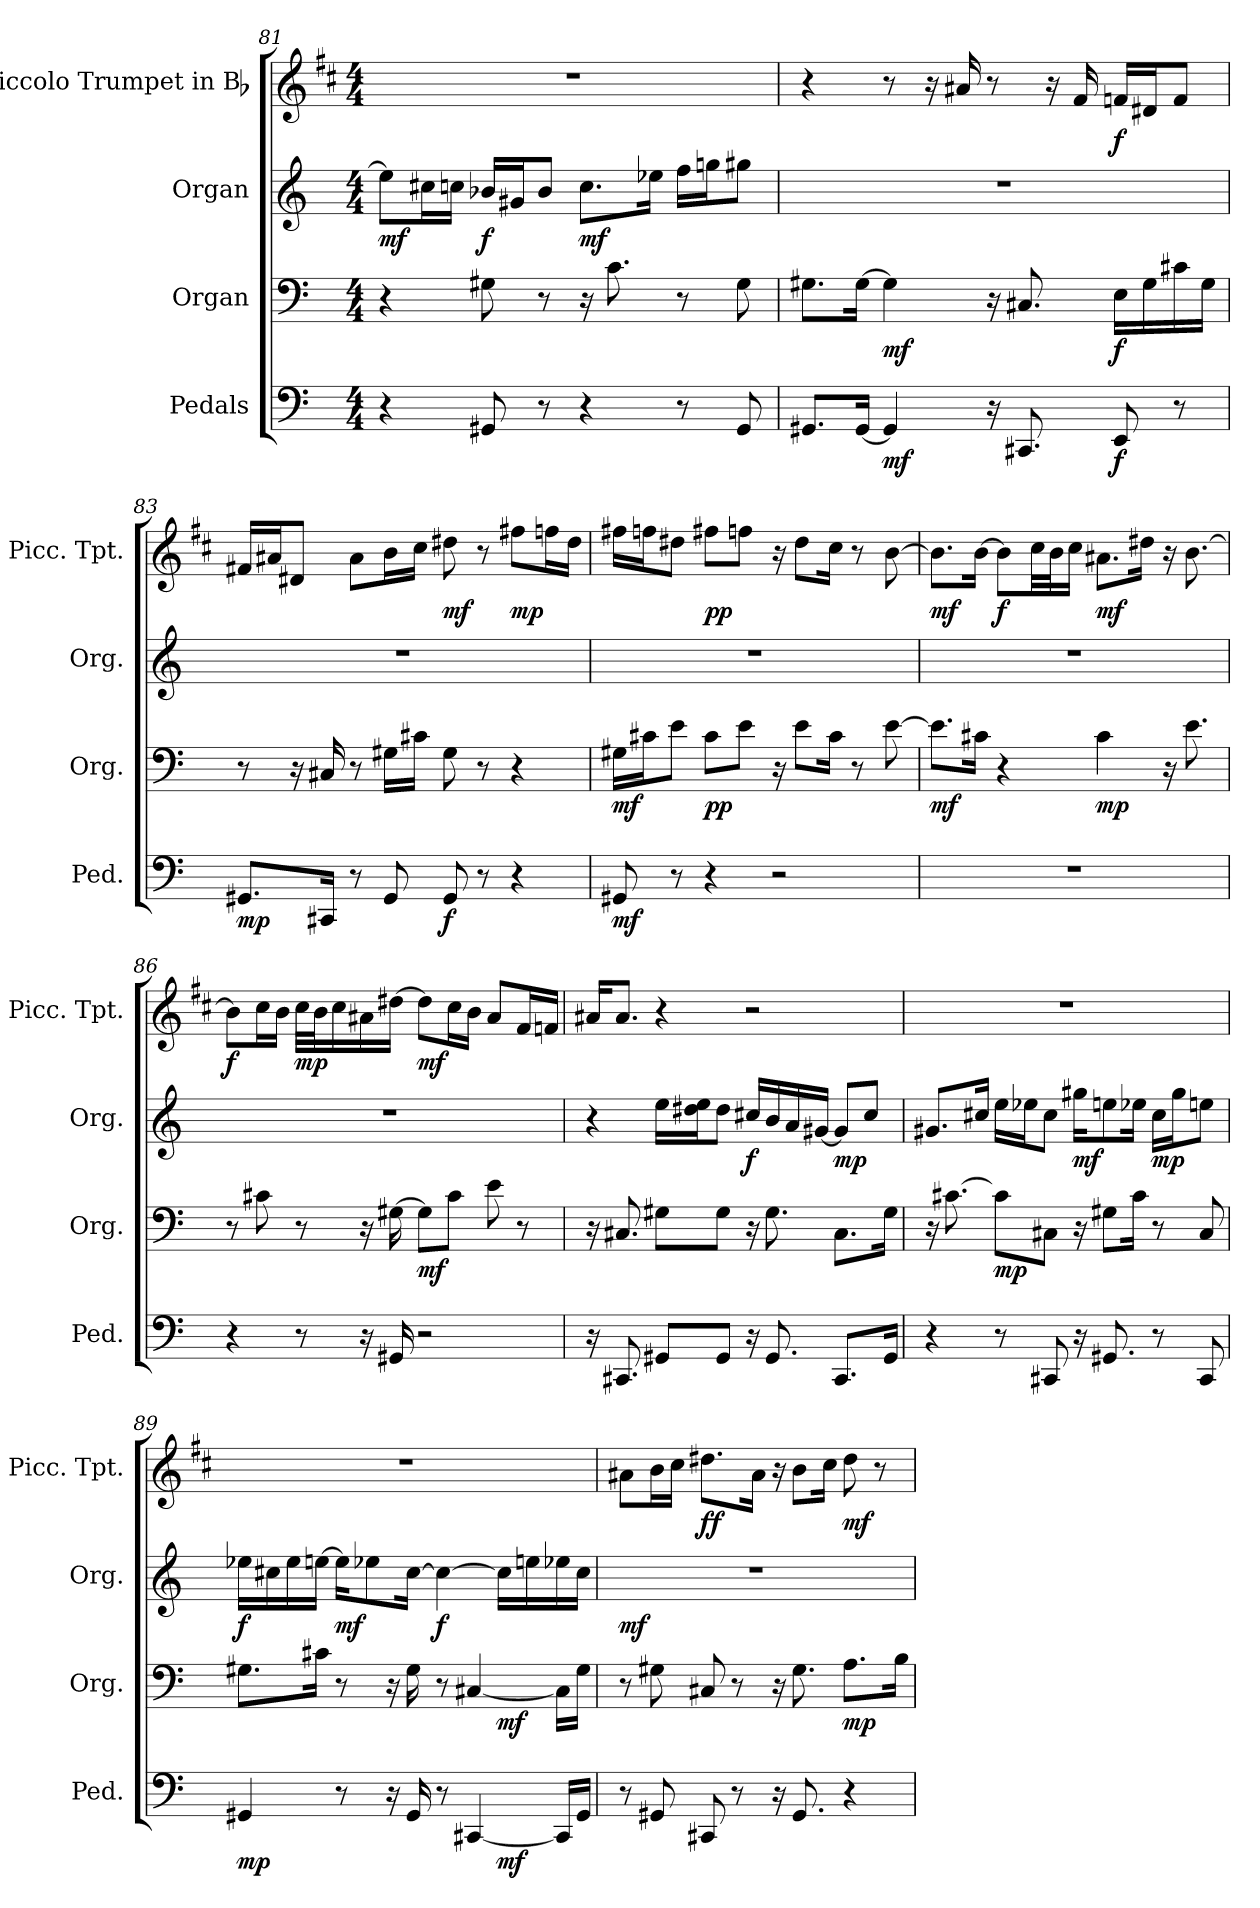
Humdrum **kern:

**kern	**dynam	**kern	**dynam	**kern	**dynam	**kern	**dynam
*part4	*part4	*part3	*part3	*part2	*part2	*part1	*part1
*staff4	*staff4	*staff3	*staff3	*staff2	*staff2	*staff1	*staff1
*I"Pedals	*	*I"Organ	*	*I"Organ	*	*I"Piccolo Trumpet in Bb	*
*I'Ped.	*	*I'Org.	*	*I'Org.	*	*I'Picc. Tpt.	*
*clefF4	*	*clefF4	*	*clefG2	*	*clefG2	*
*	*	*	*	*	*	*ITrd-6c-10	*
*k[]	*	*k[]	*	*k[]	*	*k[]	*
*C:	*	*C:	*	*C:	*	*C:	*
*M4/4	*	*M4/4	*	*M4/4	*	*M4/4	*
=81	=81	=81	=81	=81	=81	=81	=81
4r	.	4r	.	8ee-i\L]	mf	1r	.
.	.	.	.	16cc#Xi\L	.	.	.
.	.	.	.	16ccni\JJ	.	.	.
8GG#Xi/	.	8G#Xi\	.	16b-Xi/LL	f	.	.
.	.	.	.	16g#Xi/J	.	.	.
8r	.	8r	.	8b-i/J	.	.	.
4r	.	16r	.	8.cci\L	mf	.	.
.	.	8.ci\	.	.	.	.	.
.	.	.	.	16ee-Xi\Jk	.	.	.
8r	.	8r	.	16ffi\LL	.	.	.
.	.	.	.	16ggni\J	.	.	.
8GG#i/	.	8G#i\	.	8gg#Xi\J	.	.	.
!!LO:LB:g=z
=82	=82	=82	=82	=82	=82	=82	=82
8.GG#Xi/L	.	8.G#Xi\L	.	1r	.	4r	.
[16GG#i/Jk	.	[16G#i\Jk	.	.	.	.	.
4GG#i/]	mf	4G#i\]	mf	.	.	8r	.
.	.	.	.	.	.	16r	.
.	.	.	.	.	.	16gg#Xi/	.
16r	.	16r	.	.	.	8r	.
8.CC#Xi/	.	8.C#Xi/	.	.	.	.	.
.	.	.	.	.	.	16r	.
.	.	.	.	.	.	16eei/	.
8EEi/	f	16Ei\LL	f	.	.	16ee-Xi/LL	f
.	.	16G#i\	.	.	.	16cc#Xi/J	.
8r	.	16c#Xi\	.	.	.	8ee-i/J	.
.	.	16G#i\JJ	.	.	.	.	.
=83	=83	=83	=83	=83	=83	=83	=83
8.GG#Xi/L	mp	8r	.	1r	.	16eeni/LL	.
.	.	.	.	.	.	16gg#Xi/J	.
.	.	16r	.	.	.	8cc#Xi/J	.
16CC#Xi/Jk	.	16C#Xi/	.	.	.	.	.
8r	.	8r	.	.	.	8gg#i\L	.
8GG#i/	.	16G#Xi\LL	.	.	.	16aai\L	.
.	.	16c#Xi\JJ	.	.	.	16bbi\JJ	.
8GG#i/	f	8G#i\	.	.	.	8ccc#Xi\	mf
8r	.	8r	.	.	.	8r	.
4r	.	4r	.	.	.	8eeeni\L	mp
.	.	.	.	.	.	16eee-Xi\L	.
.	.	.	.	.	.	16ccc#i\JJ	.
!!LO:PB:g=z
=84	=84	=84	=84	=84	=84	=84	=84
8GG#Xi/	mf	16G#Xi\LL	mf	1r	.	16eeeni\LL	.
.	.	16c#Xi\J	.	.	.	16eee-Xi\J	.
8r	.	8ei\J	.	.	.	8ccc#Xi\J	.
4r	.	8c#i\L	pp	.	.	8eeeni\L	pp
.	.	8ei\J	.	.	.	8eee-Xi\J	.
2r	.	16r	.	.	.	16r	.
.	.	8ei\L	.	.	.	8ccc#i\L	.
.	.	16c#i\Jk	.	.	.	16bbi\Jk	.
.	.	8r	.	.	.	8r	.
.	.	[8ei\	.	.	.	[8aai\	.
=85	=85	=85	=85	=85	=85	=85	=85
1r	.	8.ei\L]	mf	1r	.	8.aai\L]	mf
.	.	16c#Xi\Jk	.	.	.	[16aai\Jk	.
.	.	4r	.	.	.	8aai\L]	f
.	.	.	.	.	.	32bbi\LL	.
.	.	.	.	.	.	32aai\J	.
.	.	.	.	.	.	16bbi\JJ	.
.	.	4c#i\	mp	.	.	8.gg#Xi\L	mf
.	.	.	.	.	.	16ccc#Xi\Jk	.
.	.	16r	.	.	.	16r	.
.	.	8.ei\	.	.	.	[8.aai\	.
=86	=86	=86	=86	=86	=86	=86	=86
4r	.	8r	.	1r	.	8aai\L]	f
.	.	8c#Xi\	.	.	.	16bbi\L	.
.	.	.	.	.	.	16aai\JJ	.
8r	.	8r	.	.	.	32bbi\LLL	mp
.	.	.	.	.	.	32aai\J	.
.	.	.	.	.	.	16bbi\	.
16r	.	16r	.	.	.	16gg#Xi\	.
16GG#Xi/	.	[16G#Xi\	.	.	.	[16ccc#Xi\JJ	.
2r	.	8G#i\L]	mf	.	.	8ccc#i\L]	mf
.	.	8c#i\J	.	.	.	16bbi\L	.
.	.	.	.	.	.	16aai\JJ	.
.	.	8ei\	.	.	.	8gg#i/L	.
.	.	8r	.	.	.	16eei/L	.
.	.	.	.	.	.	16ee-Xi/JJ	.
!!LO:LB:g=z
=87	=87	=87	=87	=87	=87	=87	=87
16r	.	16r	.	4r	.	16gg#Xi/KL	.
8.CC#Xi/	.	8.C#Xi/	.	.	.	8.gg#i/J	.
8GG#Xi/L	.	8G#Xi\L	.	16eei\LL	.	4r	.
.	.	.	.	16dd#Xi\ 16eeiJ	.	.	.
8GG#i/J	.	8G#i\J	.	8dd#i\J	.	.	.
16r	.	16r	.	16cc#Xi/LL	f	2r	.
8.GG#i/	.	8.G#i\	.	16bi/	.	.	.
.	.	.	.	16ai/	.	.	.
.	.	.	.	[16g#Xi/JJ	.	.	.
8.CC#i/L	.	8.C#i\L	.	8g#i/L]	mp	.	.
.	.	.	.	8cc#i/J	.	.	.
16GG#i/Jk	.	16G#i\Jk	.	.	.	.	.
=88	=88	=88	=88	=88	=88	=88	=88
4r	.	16r	.	8.g#Xi/L	.	1r	.
.	.	[8.c#Xi\	.	.	.	.	.
.	.	.	.	16cc#Xi/Jk	.	.	.
8r	.	8c#i\L]	mp	16eei\LL	.	.	.
.	.	.	.	16ee-Xi\J	.	.	.
8CC#Xi/	.	8C#Xi\J	.	8cc#i\J	.	.	.
16r	.	16r	.	16gg#Xi\KL	mf	.	.
8.GG#Xi/	.	8G#Xi\L	.	8eeni\	.	.	.
.	.	16c#i\Jk	.	16ee-Xi\Jk	.	.	.
8r	.	8r	.	16cc#i\LL	mp	.	.
.	.	.	.	16gg#i\J	.	.	.
8CC#i/	.	8C#i/	.	8eeni\J	.	.	.
!!LO:LB:g=z
=89	=89	=89	=89	=89	=89	=89	=89
*^	*	*^	*	*	*	*	*
4GG#Xi/	2.ryy	mp	8.G#Xi\L	2.ryy	.	16ee-Xi\LL	f	1r	.
.	.	.	.	.	.	16cc#Xi\	.	.	.
.	.	.	.	.	.	16ee-i\	.	.	.
.	.	.	16c#Xi\Jk	.	.	[16eeni\JJ	.	.	.
8r	.	.	8r	.	.	16eei\KL]	mf	.	.
.	.	.	.	.	.	8ee-Xi\	.	.	.
16r	.	.	16r	.	.	.	.	.	.
16GG#i/	.	.	16G#i\	.	.	[16cc#i\Jk	.	.	.
8r	.	.	8r	.	.	4cc#i\_	f	.	.
[4CC#Xi/	.	.	[4C#Xi/	.	.	.	.	.	.
.	4ryy	mf	.	4ryy	mf	16cc#i\LL]	.	.	.
.	.	.	.	.	.	16eeni\	.	.	.
16CC#i/LL]	.	.	16C#i\LL]	.	.	16ee-Xi\	.	.	.
16GG#i/JJ	.	.	16G#i\JJ	.	.	16cc#i\JJ	.	.	.
*v	*v	*	*	*	*	*	*	*	*
*	*	*v	*v	*	*	*	*	*
=90	=90	=90	=90	=90	=90	=90	=90
8r	.	8r	.	1r	mf	8gg#Xi\L	.
8GG#Xi/	.	8G#Xi\	.	.	.	16aai\L	.
.	.	.	.	.	.	16bbi\JJ	.
8CC#Xi/	.	8C#Xi/	.	.	.	8.ccc#Xi\L	ff
8r	.	8r	.	.	.	.	.
.	.	.	.	.	.	16gg#i\Jk	.
16r	.	16r	.	.	.	16r	.
8.GG#i/	.	8.G#i\	.	.	.	8aai\L	.
.	.	.	.	.	.	16bbi\Jk	.
4r	.	8.Ai\L	mp	.	.	8ccc#i\	mf
.	.	.	.	.	.	8r	.
.	.	16Bi\Jk	.	.	.	.	.
=	=	=	=	=	=	=	=
*-	*-	*-	*-	*-	*-	*-	*-
